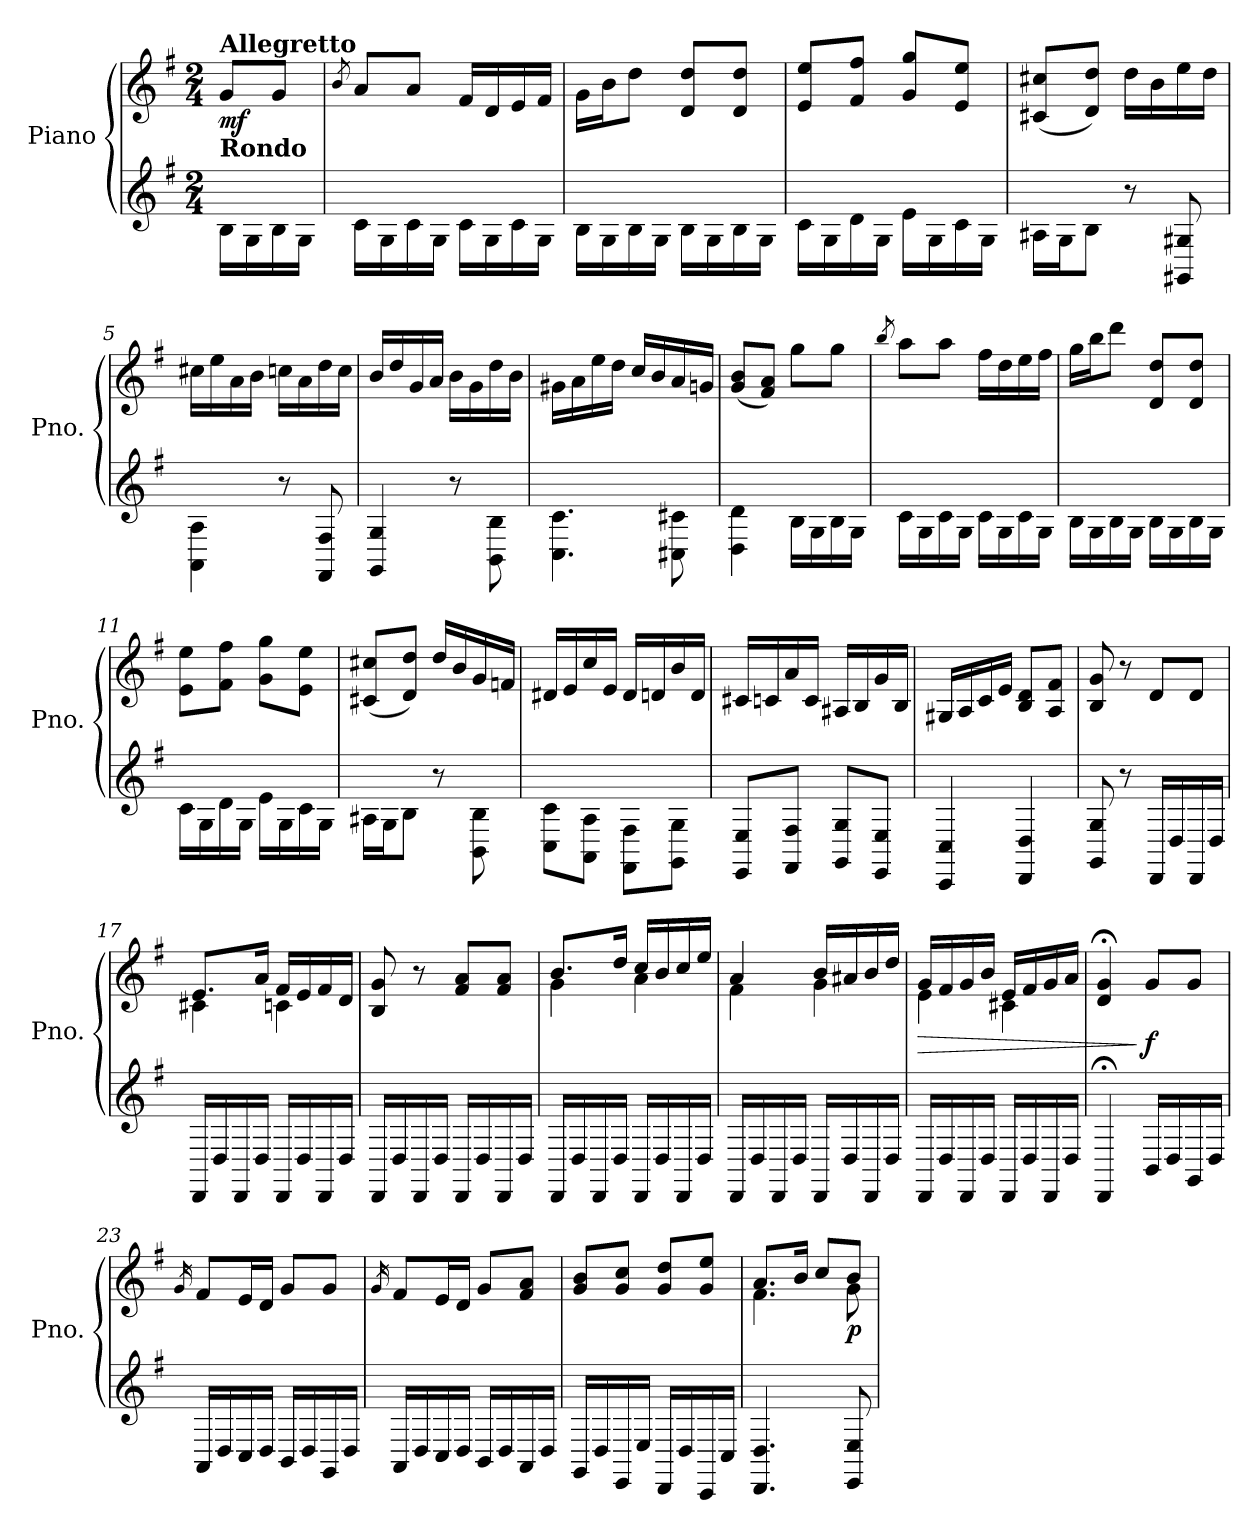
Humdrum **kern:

**kern	**kern	**dynam
*part1	*part1	*part1
*staff2	*staff1	*staff1/2
*I"Piano	*	*
*I'Pno.	*	*
*clefG2	*clefG2	*
*k[f#]	*k[f#]	*
*G:	*G:	*
*M2/4	*M2/4	*
*MM100	*MM100	*
=	=	=
!	!LO:TX:b:B:t=Rondo	!
!	!LO:TX:a:B:t=Allegretto	!
!	!	!LO:DY:b
16B\LL	8g/L	mf
16G\	.	.
16B\	8g/J	.
16G\JJ	.	.
=1	=1	=1
.	8qb/	.
16c\LL	8a/L	.
16G\	.	.
16c\	8a/J	.
16G\JJ	.	.
16c\LL	16f#/LL	.
16G\	16d/	.
16c\	16e/	.
16G\JJ	16f#/JJ	.
=2	=2	=2
16B\LL	16g\LL	.
16G\	16b\J	.
16B\	8dd\J	.
16G\JJ	.	.
16B\LL	8d/ 8dd/L	.
16G\	.	.
16B\	8d/ 8dd/J	.
16G\JJ	.	.
=3	=3	=3
16c\LL	8e/ 8ee/L	.
16G\	.	.
16d\	8f#/ 8ff#/J	.
16G\JJ	.	.
16e\LL	8g/ 8gg/L	.
16G\	.	.
16c\	8e/ 8ee/J	.
16G\JJ	.	.
=4	=4	=4
16A#X\LL	(8c#X/ 8cc#X/L	.
16G\J	.	.
8B\J	8d/ 8dd/J)	.
8r	16dd\LL	.
.	16b\	.
8GG#X/ 8G#X/	16ee\	.
.	16dd\JJ	.
!!LO:LB:g=z
=5	=5	=5
4AA\ 4A\	16cc#X\LL	.
.	16ee\	.
.	16a\	.
.	16b\JJ	.
8r	16ccn\LL	.
.	16a\	.
8FF#/ 8F#/	16dd\	.
.	16cc\JJ	.
!!LO:LB:g=z
=6	=6	=6
4GG/ 4G/	16b/LL	.
.	16dd/	.
.	16g/	.
.	16a/JJ	.
8r	16b\LL	.
.	16g\	.
8BB\ 8B\	16dd\	.
.	16b\JJ	.
=7	=7	=7
4.C\ 4.c\	16g#X\LL	.
.	16a\	.
.	16ee\	.
.	16dd\JJ	.
.	16cc/LL	.
.	16b/	.
8C#X\ 8c#X\	16a/	.
.	16gn/JJ	.
=8	=8	=8
4D\ 4d\	(8g/ 8b/L	.
.	8f#/ 8a/J)	.
16B\LL	8gg\L	.
16G\	.	.
16B\	8gg\J	.
16G\JJ	.	.
=9	=9	=9
.	8qbb/	.
16c\LL	8aa\L	.
16G\	.	.
16c\	8aa\J	.
16G\JJ	.	.
16c\LL	16ff#\LL	.
16G\	16dd\	.
16c\	16ee\	.
16G\JJ	16ff#\JJ	.
!!LO:LB:g=z
=10	=10	=10
16B\LL	16gg\LL	.
16G\	16bb\J	.
16B\	8ddd\J	.
16G\JJ	.	.
16B\LL	8d/ 8dd/L	.
16G\	.	.
16B\	8d/ 8dd/J	.
16G\JJ	.	.
=11	=11	=11
16c\LL	8e\ 8ee\L	.
16G\	.	.
16d\	8f#\ 8ff#\J	.
16G\JJ	.	.
16e\LL	8g\ 8gg\L	.
16G\	.	.
16c\	8e\ 8ee\J	.
16G\JJ	.	.
!!LO:LB:g=z
=12	=12	=12
16A#X\LL	(8c#X/ 8cc#X/L	.
16G\J	.	.
8B\J	8d/ 8dd/J)	.
8r	16dd/LL	.
.	16b/	.
8BB\ 8B\	16g/	.
.	16fn/JJ	.
=13	=13	=13
8C\ 8c\L	16d#X/LL	.
.	16e/	.
8AA\ 8A\J	16cc/	.
.	16e/JJ	.
8FF#\ 8F#\L	16d#/LL	.
.	16dn/	.
8GG\ 8G\J	16b/	.
.	16d/JJ	.
=14	=14	=14
8EE/ 8E/L	16c#X/LL	.
.	16cn/	.
8FF#/ 8F#/J	16a/	.
.	16c/JJ	.
8GG/ 8G/L	16A#X/LL	.
.	16B/	.
8EE/ 8E/J	16g/	.
.	16B/JJ	.
=15	=15	=15
4CC/ 4C/	16G#X/LL	.
.	16A/	.
.	16c/	.
.	16e/JJ	.
4DD/ 4D/	8B/ 8d/L	.
.	8A/ 8f#/J	.
=16	=16	=16
8GG/ 8G/	8B/ 8g/	.
8r	8r	.
16DD/LL	8d/L	.
16D/	.	.
16DD/	8d/J	.
16D/JJ	.	.
!!LO:LB:g=z
=17	=17	=17
*	*^	*
16DD/LL	8.e/L	4c#X\	.
16D/	.	.	.
16DD/	.	.	.
16D/JJ	16a/Jk	.	.
16DD/LL	16f#/LL	4cn\	.
16D/	16e/	.	.
16DD/	16f#/	.	.
16D/JJ	16d/JJ	.	.
*	*v	*v	*
!!LO:PB:g=z
=18	=18	=18
16DD/LL	8B/ 8g/	.
16D/	.	.
16DD/	8r	.
16D/JJ	.	.
16DD/LL	8f#/ 8a/L	.
16D/	.	.
16DD/	8f#/ 8a/J	.
16D/JJ	.	.
=19	=19	=19
*	*^	*
16DD/LL	8.b/L	4g\	.
16D/	.	.	.
16DD/	.	.	.
16D/JJ	16dd/Jk	.	.
16DD/LL	16cc/LL	4a\	.
16D/	16b/	.	.
16DD/	16cc/	.	.
16D/JJ	16ee/JJ	.	.
=20	=20	=20	=20
16DD/LL	4a/	4f#\	.
16D/	.	.	.
16DD/	.	.	.
16D/JJ	.	.	.
16DD/LL	16b/LL	4g\	.
16D/	16a#X/	.	.
16DD/	16b/	.	.
16D/JJ	16dd/JJ	.	.
=21	=21	=21	=21
!	!	!	!LO:HP:b
16DD/LL	16g/LL	4e\	>
16D/	16f#/	.	.
16DD/	16g/	.	.
16D/JJ	16b/JJ	.	.
16DD/LL	16e/LL	4c#X\	.
16D/	16f#/	.	.
16DD/	16g/	.	.
16D/JJ	16a/JJ	.	.
*	*v	*v	*
!!LO:LB:g=z
=22	=22	=22
4DD;</	4d/;< 4g/;<	.
!	!	!LO:DY:n=1:b
16BB/LL	8g/L	] f
16D/	.	.
16GG/	8g/J	.
16D/JJ	.	.
=23	=23	=23
.	16qg/	.
16AA/LL	8f#/L	.
16D/	.	.
16C/	16e/L	.
16D/JJ	16d/JJ	.
16BB/LL	8g/L	.
16D/	.	.
16GG/	8g/J	.
16D/JJ	.	.
!!LO:LB:g=z
=24	=24	=24
.	16qg/	.
16AA/LL	8f#/L	.
16D/	.	.
16C/	16e/L	.
16D/JJ	16d/JJ	.
16BB/LL	8g/L	.
16D/	.	.
16AA/	8f#/ 8a/J	.
16D/JJ	.	.
=25	=25	=25
16GG/LL	8g/ 8b/L	.
16D/	.	.
16EE/	8g/ 8cc/J	.
16E/JJ	.	.
16DD/LL	8g/ 8dd/L	.
16D/	.	.
16CC/	8g/ 8ee/J	.
16C/JJ	.	.
=26	=26	=26
*	*^	*
4.DD/ 4.D/	8.a/L	4.f#\	.
.	16b/Jk	.	.
.	8cc/L	.	.
!	!	!	!LO:DY:b
8EE/ 8E/	8b/J	8g\	p
*	*v	*v	*
=	=	=
*-	*-	*-
